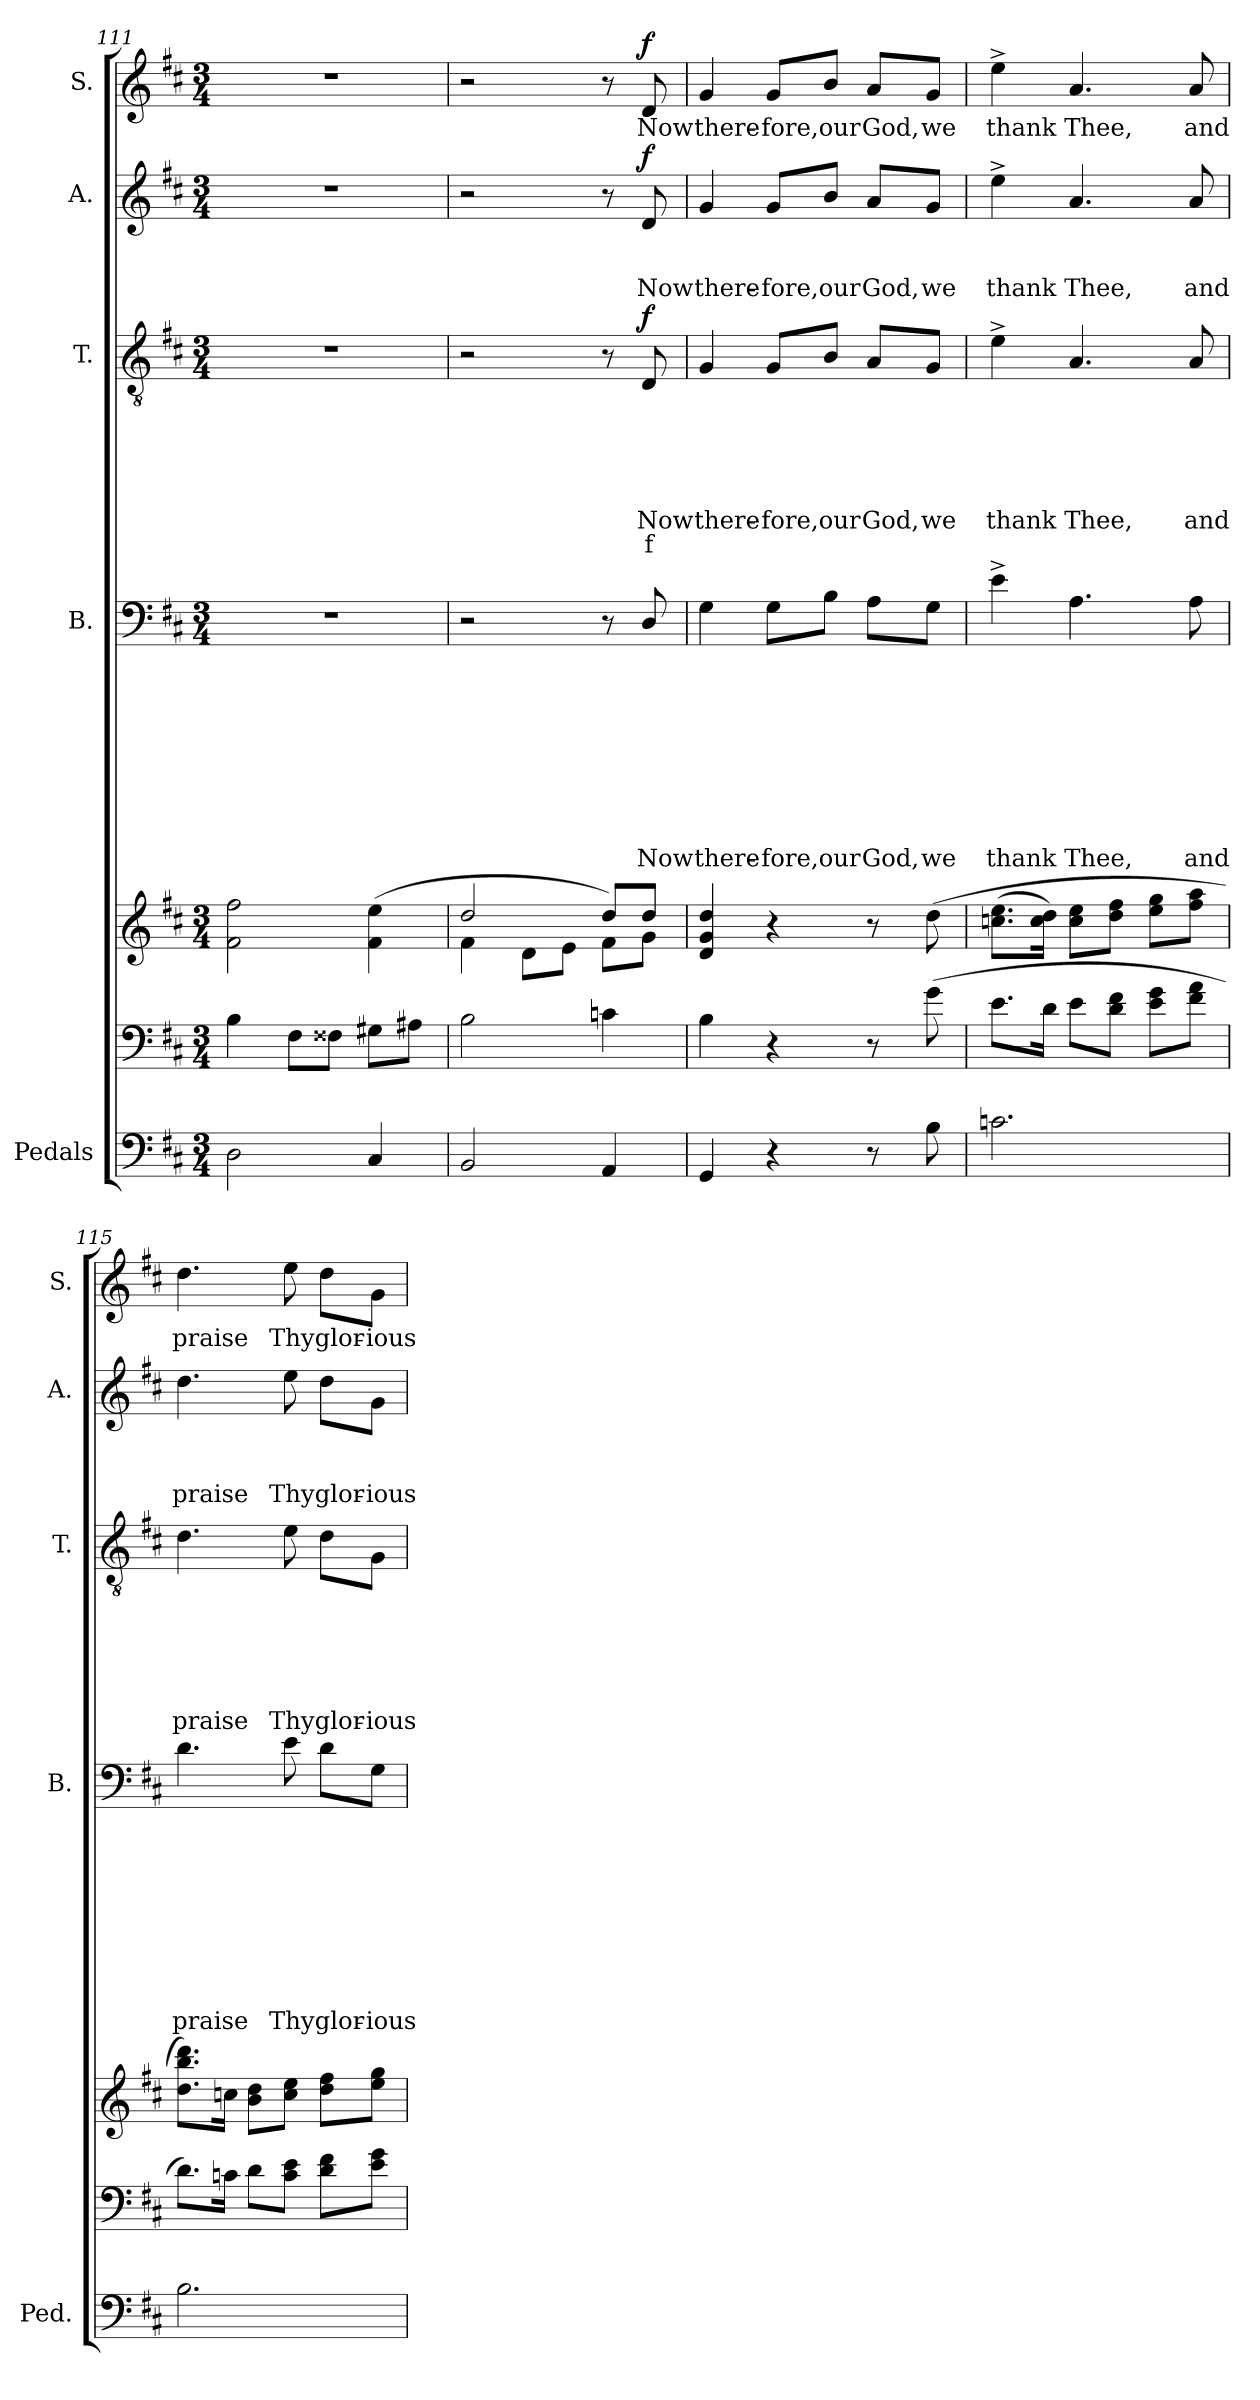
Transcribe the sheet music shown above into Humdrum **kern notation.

**kern	**kern	**kern	**kern	**text	**text	**text	**text	**text	**text	**text	**text	**text	**kern	**text	**text	**text	**text	**text	**text	**text	**dynam	**kern	**text	**text	**text	**dynam	**kern	**text	**dynam
*part7	*part6	*part5	*part4	*part4	*part4	*part4	*part4	*part4	*part4	*part4	*part4	*part4	*part3	*part3	*part3	*part3	*part3	*part3	*part3	*part3	*part3	*part2	*part2	*part2	*part2	*part2	*part1	*part1	*part1
*staff7	*staff6	*staff5	*staff4	*staff4	*staff4	*staff4	*staff4	*staff4	*staff4	*staff4	*staff4	*staff4	*staff3	*staff3	*staff3	*staff3	*staff3	*staff3	*staff3	*staff3	*staff3	*staff2	*staff2	*staff2	*staff2	*staff2	*staff1	*staff1	*staff1
*I"Pedals	*	*	*I"B.	*	*	*	*	*	*	*	*	*	*I"T.	*	*	*	*	*	*	*	*	*I"A.	*	*	*	*	*I"S.	*	*
*I'Ped.	*	*	*I'B.	*	*	*	*	*	*	*	*	*	*I'T.	*	*	*	*	*	*	*	*	*I'A.	*	*	*	*	*I'S.	*	*
*clefF4	*clefF4	*clefG2	*clefF4	*	*	*	*	*	*	*	*	*	*clefGv2	*	*	*	*	*	*	*	*	*clefG2	*	*	*	*	*clefG2	*	*
*k[f#c#]	*k[f#c#]	*k[f#c#]	*k[f#c#]	*	*	*	*	*	*	*	*	*	*k[f#c#]	*	*	*	*	*	*	*	*	*k[f#c#]	*	*	*	*	*k[f#c#]	*	*
*D:	*D:	*D:	*D:	*	*	*	*	*	*	*	*	*	*D:	*	*	*	*	*	*	*	*	*D:	*	*	*	*	*D:	*	*
*M3/4	*M3/4	*M3/4	*M3/4	*	*	*	*	*	*	*	*	*	*M3/4	*	*	*	*	*	*	*	*	*M3/4	*	*	*	*	*M3/4	*	*
=111	=111	=111	=111	=111	=111	=111	=111	=111	=111	=111	=111	=111	=111	=111	=111	=111	=111	=111	=111	=111	=111	=111	=111	=111	=111	=111	=111	=111	=111
!	!	!	!LO:N:vis=1	!	!	!	!	!	!	!	!	!	!LO:N:vis=1	!	!	!	!	!	!	!	!	!LO:N:vis=1	!	!	!	!	!LO:N:vis=1	!	!
2D\	4B\	2f#\ 2ff#\	2.r	.	.	.	.	.	.	.	.	.	2.r	.	.	.	.	.	.	.	.	2.r	.	.	.	.	2.r	.	.
.	8F#\L	.	.	.	.	.	.	.	.	.	.	.	.	.	.	.	.	.	.	.	.	.	.	.	.	.	.	.	.
.	8F##X\J	.	.	.	.	.	.	.	.	.	.	.	.	.	.	.	.	.	.	.	.	.	.	.	.	.	.	.	.
4C#/	8G#X\L	(4f#\ 4ee\	.	.	.	.	.	.	.	.	.	.	.	.	.	.	.	.	.	.	.	.	.	.	.	.	.	.	.
.	8A#X\J	.	.	.	.	.	.	.	.	.	.	.	.	.	.	.	.	.	.	.	.	.	.	.	.	.	.	.	.
!!LO:LB:g=z
=112	=112	=112	=112	=112	=112	=112	=112	=112	=112	=112	=112	=112	=112	=112	=112	=112	=112	=112	=112	=112	=112	=112	=112	=112	=112	=112	=112	=112	=112
*	*	*^	*	*	*	*	*	*	*	*	*	*	*	*	*	*	*	*	*	*	*	*	*	*	*	*	*	*	*
2BB/	2B\	2dd/	4f#\	2r	.	.	.	.	.	.	.	.	.	2r	.	.	.	.	.	.	.	.	2r	.	.	.	.	2r	.	.
.	.	.	8d\L	.	.	.	.	.	.	.	.	.	.	.	.	.	.	.	.	.	.	.	.	.	.	.	.	.	.	.
.	.	.	8e\J	.	.	.	.	.	.	.	.	.	.	.	.	.	.	.	.	.	.	.	.	.	.	.	.	.	.	.
4AA/	4cn\	8dd/L)	8f#\L	8r	.	.	.	.	.	.	.	.	.	8r	.	.	.	.	.	.	.	.	8r	.	.	.	.	8r	.	.
!	!	!	!	!	!	!	!	!	!	!	!	!	!LO:LY:b	!	!	!	!	!	!	!LO:LY:b	!LO:LY:b	!LO:DY:a	!	!	!	!LO:LY:b	!LO:DY:a	!	!LO:LY:b	!LO:DY:a
.	.	8dd/J	8g\J	8D/	.	.	.	.	.	.	.	.	Now	8D/	.	.	.	.	.	Now	f	f	8d/	.	.	Now	f	8d/	Now	f
=113	=113	=113	=113	=113	=113	=113	=113	=113	=113	=113	=113	=113	=113	=113	=113	=113	=113	=113	=113	=113	=113	=113	=113	=113	=113	=113	=113	=113	=113	=113
!	!	!	!	!	!	!	!	!	!	!	!	!	!LO:LY:b	!	!	!	!	!	!	!LO:LY:b	!	!	!	!	!	!LO:LY:b	!	!	!LO:LY:b	!
*	*	*v	*v	*	*	*	*	*	*	*	*	*	*	*	*	*	*	*	*	*	*	*	*	*	*	*	*	*	*	*
4GG/	4B\	4d/ 4g/ 4dd/	4G\	.	.	.	.	.	.	.	.	there-	4G/	.	.	.	.	.	there-	.	.	4g/	.	.	there-	.	4g/	there-	.
!	!	!	!	!	!	!	!	!	!	!	!	!LO:LY:b	!	!	!	!	!	!	!LO:LY:b	!	!	!	!	!	!LO:LY:b	!	!	!LO:LY:b	!
4r	4r	4r	8G\L	.	.	.	.	.	.	.	.	-fore,	8G/L	.	.	.	.	.	-fore,	.	.	8g/L	.	.	-fore,	.	8g/L	-fore,	.
!	!	!	!	!	!	!	!	!	!	!	!	!LO:LY:b	!	!	!	!	!	!	!LO:LY:b	!	!	!	!	!	!LO:LY:b	!	!	!LO:LY:b	!
.	.	.	8B\J	.	.	.	.	.	.	.	.	our	8B/J	.	.	.	.	.	our	.	.	8b/J	.	.	our	.	8b/J	our	.
!	!	!	!	!	!	!	!	!	!	!	!	!LO:LY:b	!	!	!	!	!	!	!LO:LY:b	!	!	!	!	!	!LO:LY:b	!	!	!LO:LY:b	!
8r	8r	8r	8A\L	.	.	.	.	.	.	.	.	God,	8A/L	.	.	.	.	.	God,	.	.	8a/L	.	.	God,	.	8a/L	God,	.
!	!	!	!	!	!	!	!	!	!	!	!	!LO:LY:b	!	!	!	!	!	!	!LO:LY:b	!	!	!	!	!	!LO:LY:b	!	!	!LO:LY:b	!
8B\	(>8g\	(>8dd\	8G\J	.	.	.	.	.	.	.	.	we	8G/J	.	.	.	.	.	we	.	.	8g/J	.	.	we	.	8g/J	we	.
=114	=114	=114	=114	=114	=114	=114	=114	=114	=114	=114	=114	=114	=114	=114	=114	=114	=114	=114	=114	=114	=114	=114	=114	=114	=114	=114	=114	=114	=114
!	!	!	!	!	!	!	!	!	!	!	!	!LO:LY:b	!	!	!	!	!	!	!LO:LY:b	!	!	!	!	!	!LO:LY:b	!	!	!LO:LY:b	!
2.cn\	8.e\L	(<8.ccn\ 8.ee\L	4e^>\	.	.	.	.	.	.	.	.	thank	4e^>\	.	.	.	.	.	thank	.	.	4ee^>\	.	.	thank	.	4ee^>\	thank	.
.	16d\Jk	16cc\ 16dd\Jk)	.	.	.	.	.	.	.	.	.	.	.	.	.	.	.	.	.	.	.	.	.	.	.	.	.	.	.
!	!	!	!	!	!	!	!	!	!	!	!	!LO:LY:b	!	!	!	!	!	!	!LO:LY:b	!	!	!	!	!	!LO:LY:b	!	!	!LO:LY:b	!
.	8e\L	8cc\ 8ee\L	4.A\	.	.	.	.	.	.	.	.	Thee,	4.A/	.	.	.	.	.	Thee,	.	.	4.a/	.	.	Thee,	.	4.a/	Thee,	.
.	8d\ 8f#\J	8dd\ 8ff#\J	.	.	.	.	.	.	.	.	.	.	.	.	.	.	.	.	.	.	.	.	.	.	.	.	.	.	.
.	8e\ 8g\L	8ee\ 8gg\L	.	.	.	.	.	.	.	.	.	.	.	.	.	.	.	.	.	.	.	.	.	.	.	.	.	.	.
!	!	!	!	!	!	!	!	!	!	!	!	!LO:LY:b	!	!	!	!	!	!	!LO:LY:b	!	!	!	!	!	!LO:LY:b	!	!	!LO:LY:b	!
.	8f#\ 8a\J	8ff#\ 8aa\J	8A\	.	.	.	.	.	.	.	.	and	8A/	.	.	.	.	.	and	.	.	8a/	.	.	and	.	8a/	and	.
=115	=115	=115	=115	=115	=115	=115	=115	=115	=115	=115	=115	=115	=115	=115	=115	=115	=115	=115	=115	=115	=115	=115	=115	=115	=115	=115	=115	=115	=115
!	!	!	!	!	!	!	!	!	!	!	!	!LO:LY:b	!	!	!	!	!	!	!LO:LY:b	!	!	!	!	!	!LO:LY:b	!	!	!LO:LY:b	!
2.B\	8.d\L)	8.dd\ 8.bb\ 8.ddd\L)	4.d\	.	.	.	.	.	.	.	.	praise	4.d\	.	.	.	.	.	praise	.	.	4.dd\	.	.	praise	.	4.dd\	praise	.
.	16cn\Jk	16ccn\Jk	.	.	.	.	.	.	.	.	.	.	.	.	.	.	.	.	.	.	.	.	.	.	.	.	.	.	.
.	8d\L	8b\ 8dd\L	.	.	.	.	.	.	.	.	.	.	.	.	.	.	.	.	.	.	.	.	.	.	.	.	.	.	.
!	!	!	!	!	!	!	!	!	!	!	!	!LO:LY:b	!	!	!	!	!	!	!LO:LY:b	!	!	!	!	!	!LO:LY:b	!	!	!LO:LY:b	!
.	8c\ 8e\J	8cc\ 8ee\J	8e\	.	.	.	.	.	.	.	.	Thy	8e\	.	.	.	.	.	Thy	.	.	8ee\	.	.	Thy	.	8ee\	Thy	.
!	!	!	!	!	!	!	!	!	!	!	!	!LO:LY:b	!	!	!	!	!	!	!LO:LY:b	!	!	!	!	!	!LO:LY:b	!	!	!LO:LY:b	!
.	8d\ 8f#\L	8dd\ 8ff#\L	8d\L	.	.	.	.	.	.	.	.	glor-	8d\L	.	.	.	.	.	glor-	.	.	8dd\L	.	.	glor-	.	8dd\L	glor-	.
!	!	!	!	!	!	!	!	!	!	!	!	!LO:LY:b	!	!	!	!	!	!	!LO:LY:b	!	!	!	!	!	!LO:LY:b	!	!	!LO:LY:b	!
.	8e\ 8g\J	8ee\ 8gg\J	8G\J	.	.	.	.	.	.	.	.	-ious	8G\J	.	.	.	.	.	-ious	.	.	8g\J	.	.	-ious	.	8g\J	-ious	.
=	=	=	=	=	=	=	=	=	=	=	=	=	=	=	=	=	=	=	=	=	=	=	=	=	=	=	=	=	=
*-	*-	*-	*-	*-	*-	*-	*-	*-	*-	*-	*-	*-	*-	*-	*-	*-	*-	*-	*-	*-	*-	*-	*-	*-	*-	*-	*-	*-	*-
